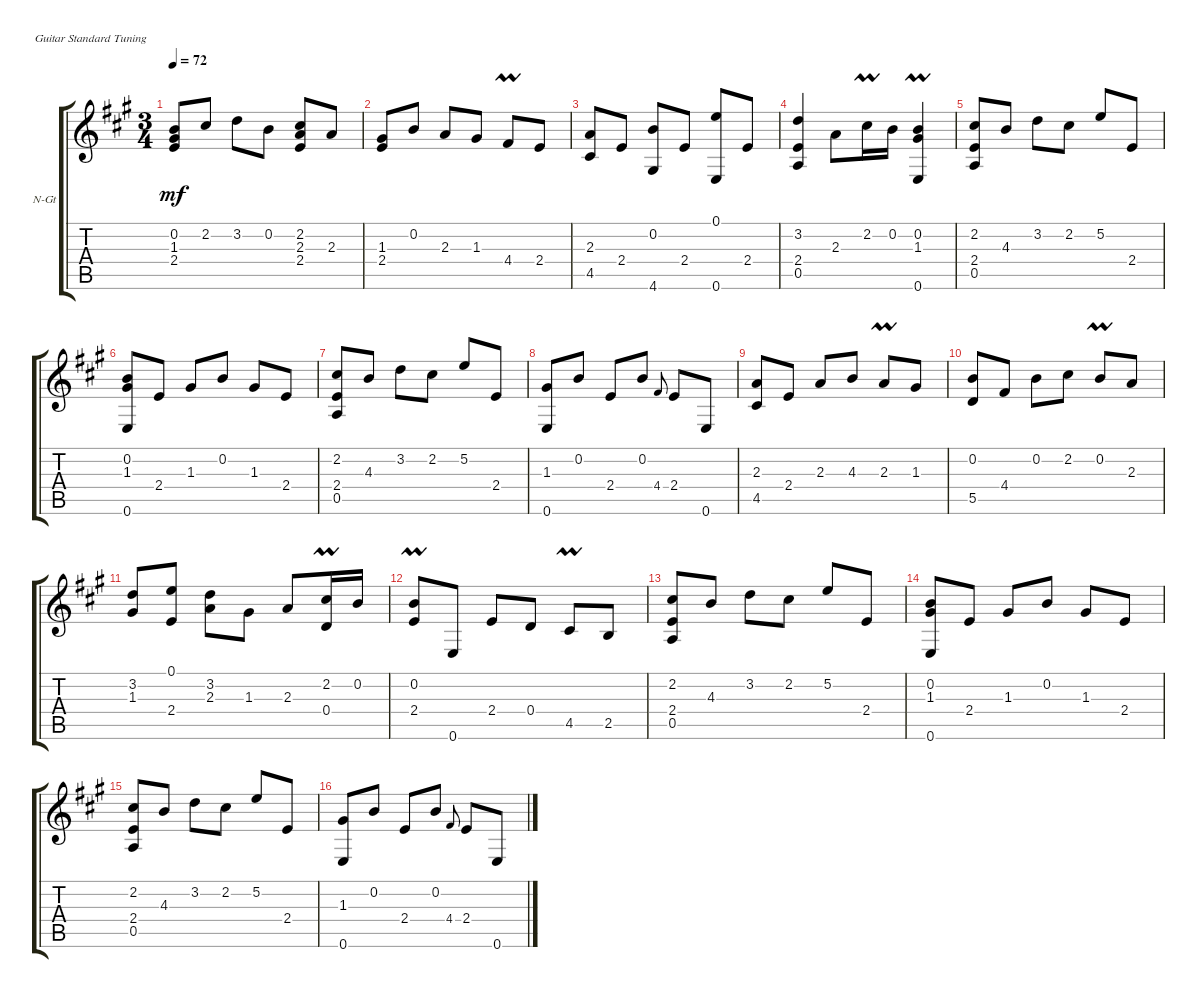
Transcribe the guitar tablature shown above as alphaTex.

\defaultSystemsLayout 4
\bracketExtendMode groupsimilarinstruments
\firstSystemTrackNameOrientation horizontal
\otherSystemsTrackNameOrientation horizontal
\track ("Nylon Guitar" "N-Gt") {instrument acousticguitarnylon}
\staff {score tabs}
\tuning (E4 B3 G3 D3 A2 E2)
\ts (3 4)
\tempo 72
\clef g2
\ks a
(0.2 2.4 1.3).8{dy mf} 2.2.8 3.2.8 0.2.8 (2.2 2.3 2.4).8 2.3.8 |
(1.3 2.4).8 0.2.8 2.3.8 1.3.8 4.4{umordent}.8 2.4.8 |
(2.3 4.5).8 2.4.8 (0.2 4.6).8 2.4.8 (0.1 0.6).8 2.4.8 |
(3.2 2.4 0.5).4 2.3.8 2.2{umordent}.16 0.2.16 (0.2{umordent} 1.3 0.6).4 |
(2.2 0.5 2.4).8 4.3.8 3.2.8 2.2.8 5.2.8 2.4.8 |
(1.3 0.2 0.6).8 2.4.8 1.3.8 0.2.8 1.3.8 2.4.8 |
(2.2 0.5 2.4).8 4.3.8 3.2.8 2.2.8 5.2.8 2.4.8 |
(1.3 0.6).8 0.2.8 2.4.8 0.2.8 4.4.8{gr onbeat} 2.4.8 0.6.8 |
(2.3 4.5).8 2.4.8 2.3.8 4.3.8 2.3{umordent}.8 1.3.8 |
(0.2 5.5).8 4.4.8 0.2.8 2.2.8 0.2{umordent}.8 2.3.8 |
(3.2 1.3).8 (0.1 2.4).8 (3.2 2.3).8 1.3.8 2.3.8 (0.4 2.2{umordent}).16 0.2.16 |
(0.2{umordent} 2.4).8 0.6.8 2.4.8 0.4.8 4.5{umordent}.8 2.5.8 |
(2.2 0.5 2.4).8 4.3.8 3.2.8 2.2.8 5.2.8 2.4.8 |
(1.3 0.2 0.6).8 2.4.8 1.3.8 0.2.8 1.3.8 2.4.8 |
(2.2 0.5 2.4).8 4.3.8 3.2.8 2.2.8 5.2.8 2.4.8 |
(1.3 0.6).8 0.2.8 2.4.8 0.2.8 4.4.8{gr onbeat} 2.4.8 0.6.8
